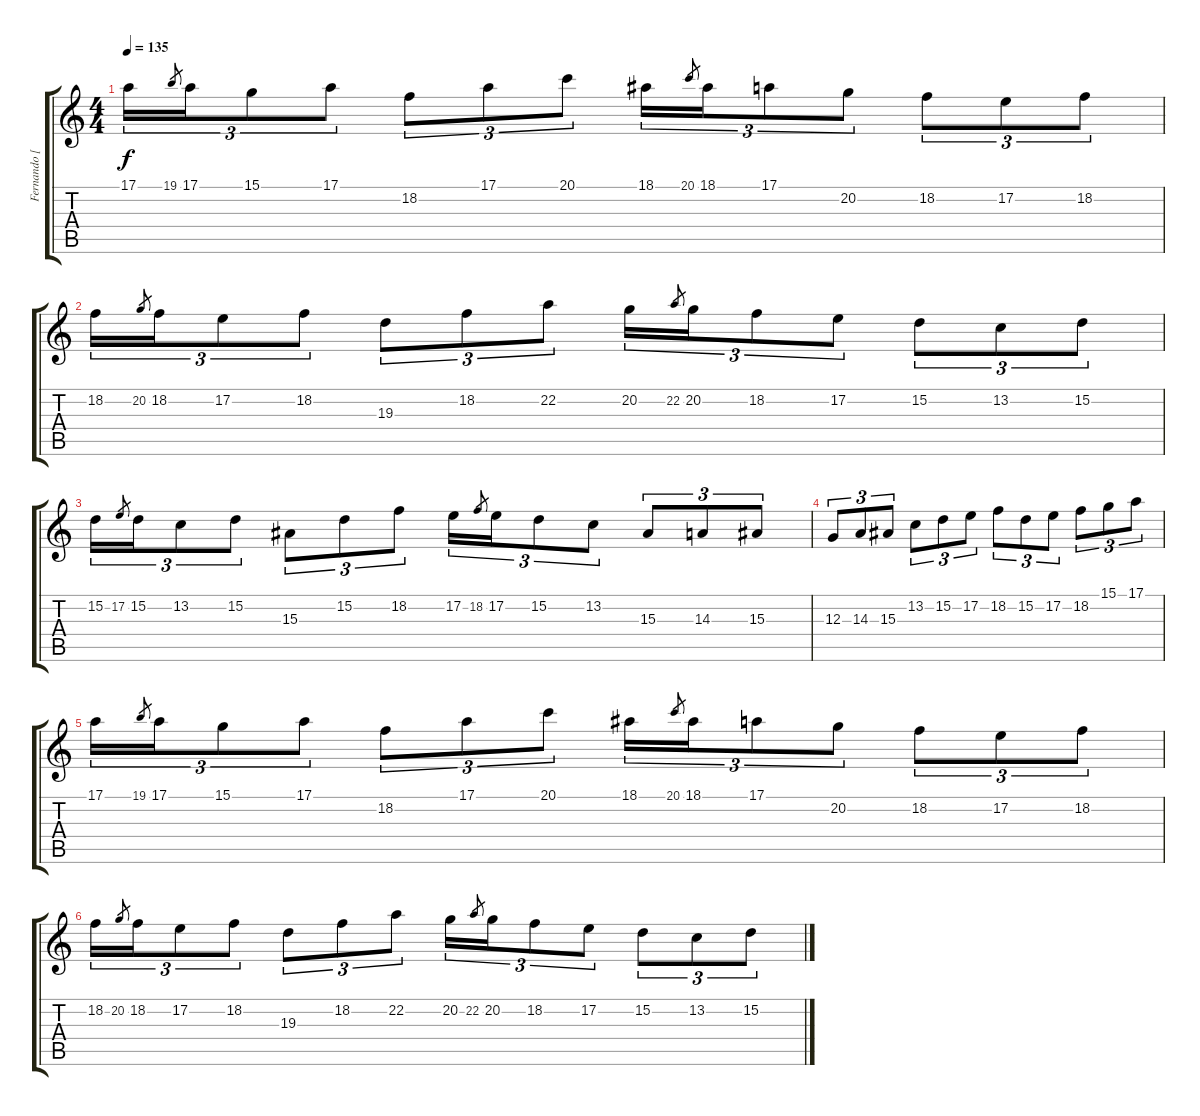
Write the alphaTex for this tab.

\track ("Fernando [flauta]" "Fernando [") {instrument flute}
\staff {score tabs}
\tuning (E4 B3 G3 D3 A2 E2) {hide}
\ts (4 4)
\tempo 135
\clef g2
\ks c
17.1.16{tu (3 2) dy f volume 7} 19.1.8{gr} 17.1.16{tu (3 2)} 15.1.8{tu (3 2)} 17.1.8{tu (3 2)} 18.2.8{tu (3 2)} 17.1.8{tu (3 2)} 20.1.8{tu (3 2)} 18.1.16{tu (3 2)} 20.1.8{gr} 18.1.16{tu (3 2)} 17.1.8{tu (3 2)} 20.2.8{tu (3 2)} 18.2.8{tu (3 2)} 17.2.8{tu (3 2)} 18.2.8{tu (3 2)} |
18.2.16{tu (3 2)} 20.2.8{gr} 18.2.16{tu (3 2)} 17.2.8{tu (3 2)} 18.2.8{tu (3 2)} 19.3.8{tu (3 2)} 18.2.8{tu (3 2)} 22.2.8{tu (3 2)} 20.2.16{tu (3 2)} 22.2.8{gr} 20.2.16{tu (3 2)} 18.2.8{tu (3 2)} 17.2.8{tu (3 2)} 15.2.8{tu (3 2)} 13.2.8{tu (3 2)} 15.2.8{tu (3 2)} |
15.2.16{tu (3 2) volume 0} 17.2.8{gr} 15.2.16{tu (3 2)} 13.2.8{tu (3 2)} 15.2.8{tu (3 2)} 15.3.8{tu (3 2)} 15.2.8{tu (3 2)} 18.2.8{tu (3 2)} 17.2.16{tu (3 2)} 18.2.8{gr} 17.2.16{tu (3 2)} 15.2.8{tu (3 2)} 13.2.8{tu (3 2)} 15.3.8{tu (3 2)} 14.3.8{tu (3 2)} 15.3.8{tu (3 2)} |
12.3.8{tu (3 2)} 14.3.8{tu (3 2)} 15.3.8{tu (3 2)} 13.2.8{tu (3 2)} 15.2.8{tu (3 2)} 17.2.8{tu (3 2)} 18.2.8{tu (3 2)} 15.2.8{tu (3 2)} 17.2.8{tu (3 2)} 18.2.8{tu (3 2)} 15.1.8{tu (3 2)} 17.1.8{tu (3 2)} |
17.1.16{tu (3 2)} 19.1.8{gr} 17.1.16{tu (3 2)} 15.1.8{tu (3 2)} 17.1.8{tu (3 2)} 18.2.8{tu (3 2)} 17.1.8{tu (3 2)} 20.1.8{tu (3 2)} 18.1.16{tu (3 2)} 20.1.8{gr} 18.1.16{tu (3 2)} 17.1.8{tu (3 2)} 20.2.8{tu (3 2)} 18.2.8{tu (3 2)} 17.2.8{tu (3 2)} 18.2.8{tu (3 2)} |
18.2.16{tu (3 2)} 20.2.8{gr} 18.2.16{tu (3 2)} 17.2.8{tu (3 2)} 18.2.8{tu (3 2)} 19.3.8{tu (3 2)} 18.2.8{tu (3 2)} 22.2.8{tu (3 2)} 20.2.16{tu (3 2)} 22.2.8{gr} 20.2.16{tu (3 2)} 18.2.8{tu (3 2)} 17.2.8{tu (3 2)} 15.2.8{tu (3 2)} 13.2.8{tu (3 2)} 15.2.8{tu (3 2)}
